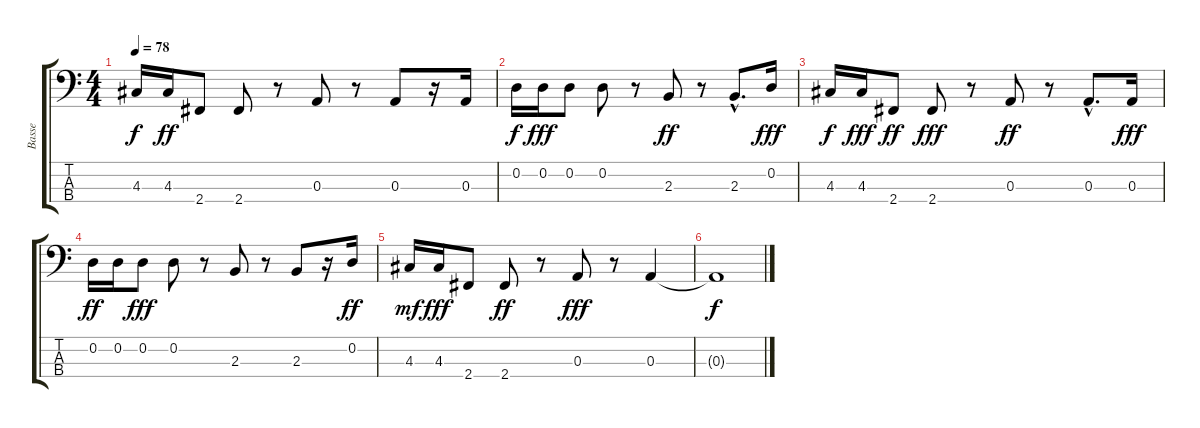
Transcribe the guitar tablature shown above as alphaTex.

\track ("Basse" "Basse") {instrument electricbassfinger}
\staff {score tabs}
\tuning (G2 D2 A1 E1) {hide}
\ts (4 4)
\tempo 78
\clef f4
\ks c
4.3.16{dy f} 4.3.16{dy ff} 2.4.8 2.4.8 r.8 0.3.8 r.8 0.3.8 r.16 0.3.16 |
0.2.16{dy f} 0.2.16{dy fff} 0.2.8 0.2.8 r.8 2.3.8{dy ff} r.8 2.3{hac}.8{d} 0.2.16{dy fff} |
4.3.16{dy f} 4.3.16{dy fff} 2.4.8{dy ff} 2.4.8{dy fff} r.8 0.3.8{dy ff} r.8 0.3{hac}.8{d} 0.3.16{dy fff} |
0.2.16{dy ff} 0.2.16 0.2.8{dy fff} 0.2.8 r.8 2.3.8 r.8 2.3.8 r.16 0.2.16{dy ff} |
4.3.16{dy mf} 4.3.16{dy fff} 2.4.8 2.4.8{dy ff} r.8 0.3.8{dy fff} r.8 0.3.4 |
0.3{t}.1{dy f}
